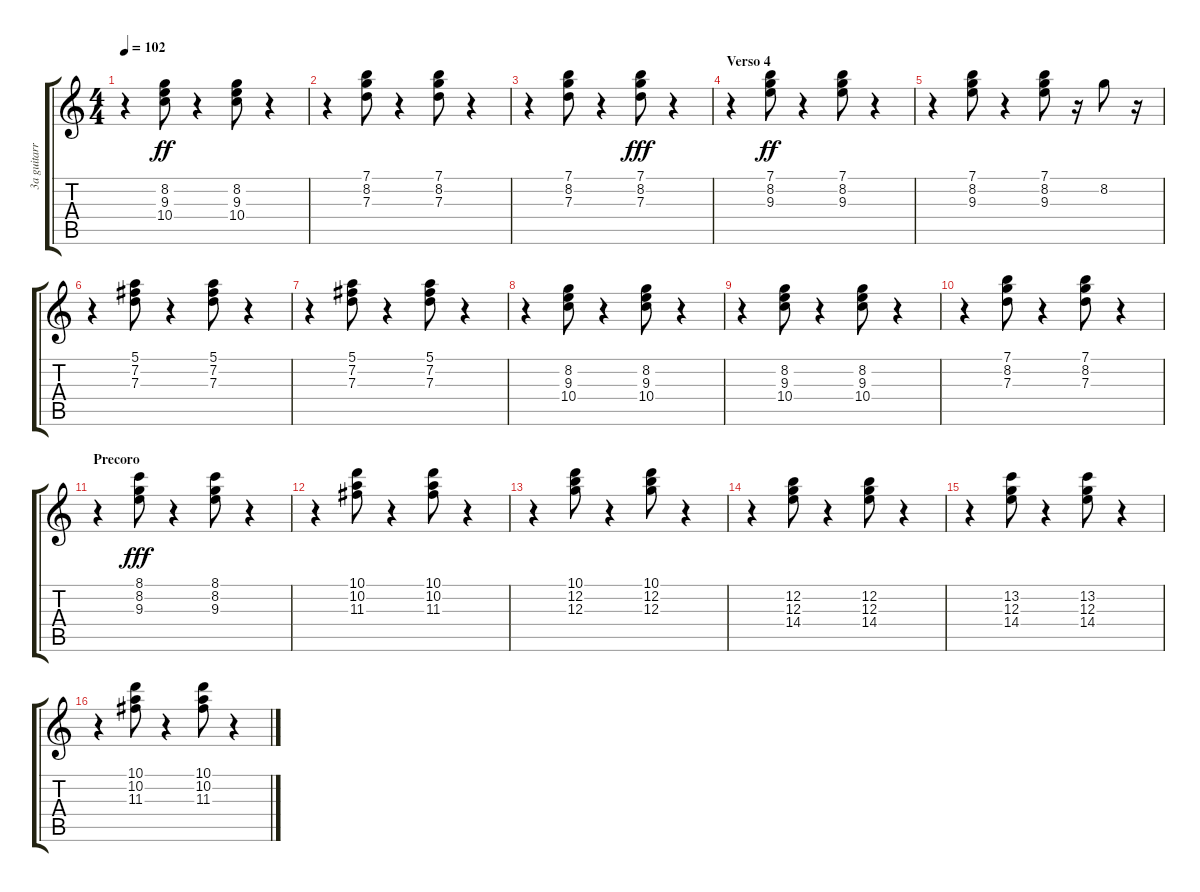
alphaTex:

\track ("3a guitarra" "3a guitarr") {instrument acousticguitarnylon}
\staff {score tabs}
\tuning (E4 B3 G3 D3 A2 E2) {hide}
\ts (4 4)
\tempo 102
\clef g2
\ks c
r.4{dy ff} (8.2 9.3 10.4).8 r.4 (8.2 9.3 10.4).8 r.4 |
r.4 (7.1 8.2 7.3).8 r.4 (7.1 8.2 7.3).8 r.4 |
r.4 (7.1 8.2 7.3).8 r.4 (7.1 8.2 7.3).8{dy fff} r.4 |
\section ("" "Verso 4")
r.4 (7.1 8.2 9.3).8{dy ff} r.4 (7.1 8.2 9.3).8 r.4 |
r.4 (7.1 8.2 9.3).8 r.4 (7.1 8.2 9.3).8 r.16 8.2.8 r.16 |
r.4 (5.1 7.2 7.3).8 r.4 (5.1 7.2 7.3).8 r.4 |
r.4 (5.1 7.2 7.3).8 r.4 (5.1 7.2 7.3).8 r.4 |
r.4 (8.2 9.3 10.4).8 r.4 (8.2 9.3 10.4).8 r.4 |
r.4 (8.2 9.3 10.4).8 r.4 (8.2 9.3 10.4).8 r.4 |
r.4 (7.1 8.2 7.3).8 r.4 (7.1 8.2 7.3).8 r.4 |
\section ("" "Precoro")
r.4 (8.1 8.2 9.3).8{dy fff} r.4 (8.1 8.2 9.3).8 r.4 |
r.4 (10.1 10.2 11.3).8 r.4 (10.1 10.2 11.3).8 r.4 |
r.4 (10.1 12.2 12.3).8 r.4 (10.1 12.2 12.3).8 r.4 |
r.4 (12.2 12.3 14.4).8 r.4 (12.2 12.3 14.4).8 r.4 |
r.4 (13.2 12.3 14.4).8 r.4 (13.2 12.3 14.4).8 r.4 |
r.4 (10.1 10.2 11.3).8 r.4 (10.1 10.2 11.3).8 r.4
